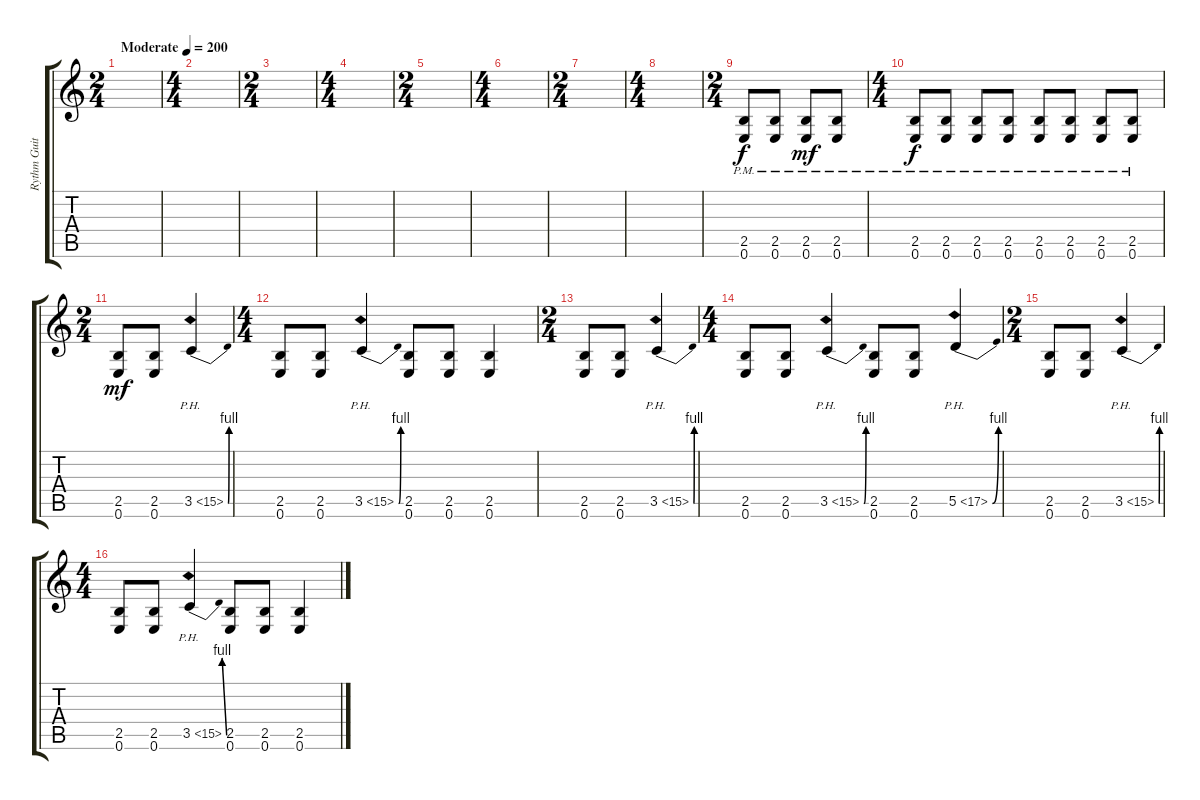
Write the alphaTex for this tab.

\track ("Rythm Guitar" "Rythm Guit") {instrument distortionguitar}
\staff {score tabs}
\tuning (E4 B3 G3 D3 A2 E2) {hide}
\ts (2 4)
\tempo (200 "Moderate")
\clef g2
\ks c
|
\ts (4 4)
|
\ts (2 4)
|
\ts (4 4)
|
\ts (2 4)
|
\ts (4 4)
|
\ts (2 4)
|
\ts (4 4)
|
\ts (2 4)
(2.5{pm} 0.6{pm}).8 (2.5{pm} 0.6{pm}).8 (2.5{pm} 0.6{pm}).8{dy mf} (2.5{pm} 0.6{pm}).8 |
\ts (4 4)
(2.5{pm} 0.6{pm}).8{dy f} (2.5{pm} 0.6{pm}).8 (2.5{pm} 0.6{pm}).8 (2.5{pm} 0.6{pm}).8 (2.5{pm} 0.6{pm}).8 (2.5{pm} 0.6{pm}).8 (2.5{pm} 0.6{pm}).8 (2.5{pm} 0.6{pm}).8 |
\ts (2 4)
(2.5 0.6).8{dy mf} (2.5 0.6).8 3.5{be (bend 0 0 60 4) ph 12}.4 |
\ts (4 4)
(2.5 0.6).8 (2.5 0.6).8 3.5{be (bend 0 0 60 4) ph 12}.4 (2.5 0.6).8 (2.5 0.6).8 (2.5 0.6).4 |
\ts (2 4)
(2.5 0.6).8 (2.5 0.6).8 3.5{be (bend 0 0 60 4) ph 12}.4 |
\ts (4 4)
(2.5 0.6).8 (2.5 0.6).8 3.5{be (bend 0 0 60 4) ph 12}.4 (2.5 0.6).8 (2.5 0.6).8 5.5{be (bend 0 0 60 4) ph 12}.4 |
\ts (2 4)
(2.5 0.6).8 (2.5 0.6).8 3.5{be (bend 0 0 60 4) ph 12}.4 |
\ts (4 4)
(2.5 0.6).8 (2.5 0.6).8 3.5{be (bend 0 0 60 4) ph 12}.4 (2.5 0.6).8 (2.5 0.6).8 (2.5 0.6).4
